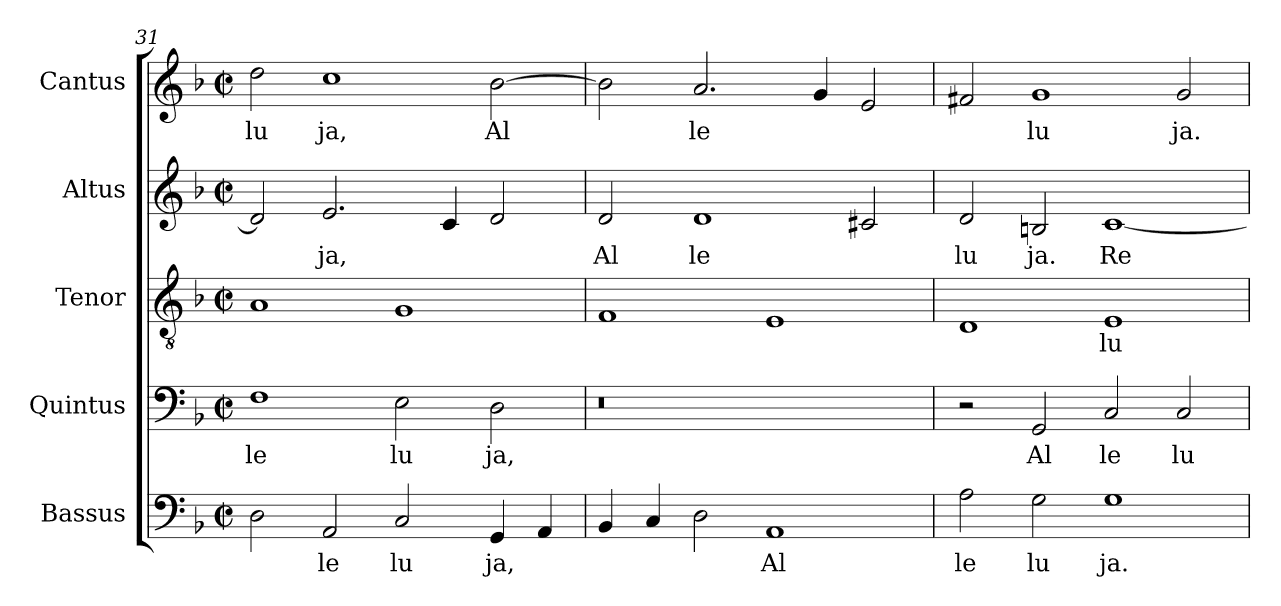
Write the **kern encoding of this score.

**kern	**text	**kern	**text	**kern	**text	**kern	**text	**kern	**text
*part5	*part5	*part4	*part4	*part3	*part3	*part2	*part2	*part1	*part1
*staff5	*staff5	*staff4	*staff4	*staff3	*staff3	*staff2	*staff2	*staff1	*staff1
*I"Bassus	*	*I"Quintus	*	*I"Tenor	*	*I"Altus	*	*I"Cantus	*
!!LO:PB:g=z
*clefF4	*	*clefF4	*	*clefGv2	*	*clefG2	*	*clefG2	*
*k[b-]	*	*k[b-]	*	*k[b-]	*	*k[b-]	*	*k[b-]	*
*F:	*	*F:	*	*F:	*	*F:	*	*F:	*
*M2/2	*	*M2/2	*	*M2/2	*	*M2/2	*	*M2/2	*
*met(c|)	*	*met(c|)	*	*met(c|)	*	*met(c|)	*	*met(c|)	*
=31	=31	=31	=31	=31	=31	=31	=31	=31	=31
!	!	!	!LO:LY:b:cj	!	!	!	!	!	!LO:LY:b:cj
2D\	.	1F	le	1A	.	2d/]	.	2dd\	-lu
!	!LO:LY:b:cj	!	!	!	!	!	!LO:LY:b:cj	!	!LO:LY:b:cj
2AA/	le	.	.	.	.	2.e/	ja,	1cc	ja,
!	!LO:LY:b:cj	!	!LO:LY:b:cj	!	!	!	!	!	!
2C/	lu	2E\	lu	1G	.	.	.	.	.
.	.	.	.	.	.	4c/	.	.	.
!	!LO:LY:b:cj	!	!LO:LY:b:cj	!	!	!	!	!	!LO:LY:b:cj
4GG/	ja,	2D\	ja,	.	.	2d/	.	[>2b-\	Al
4AA/	.	.	.	.	.	.	.	.	.
=32	=32	=32	=32	=32	=32	=32	=32	=32	=32
!	!	!	!	!	!	!	!LO:LY:b:cj	!	!
4BB-/	.	0r	.	1F	.	2d/	Al	2b-\]	.
4C/	.	.	.	.	.	.	.	.	.
!	!	!	!	!	!	!	!LO:LY:b:cj	!	!LO:LY:b:cj
2D\	.	.	.	.	.	1d	le	2.a/	le
!	!LO:LY:b:cj	!	!	!	!	!	!	!	!
1AA	Al	.	.	1E	.	.	.	.	.
.	.	.	.	.	.	.	.	4g/	.
.	.	.	.	.	.	2c#X/	.	2e/	.
=33	=33	=33	=33	=33	=33	=33	=33	=33	=33
!	!LO:LY:b:cj	!	!	!	!	!	!LO:LY:b:cj	!	!
2A\	le	2r	.	1D	.	2d/	lu	2f#X/	.
!	!LO:LY:b:cj	!	!LO:LY:b:cj	!	!	!	!LO:LY:b:cj	!	!LO:LY:b:cj
2G\	lu	2GG/	Al	.	.	2Bn/	ja.	1g	lu
!	!LO:LY:b:cj	!	!LO:LY:b:cj	!	!LO:LY:b:cj	!	!LO:LY:b:cj	!	!
1G	ja.	2C/	le	1E	-lu	[<1c	Re	.	.
!	!	!	!LO:LY:b:cj	!	!	!	!	!	!LO:LY:b:cj
.	.	2C/	lu	.	.	.	.	2g/	ja.
=	=	=	=	=	=	=	=	=	=
*-	*-	*-	*-	*-	*-	*-	*-	*-	*-
